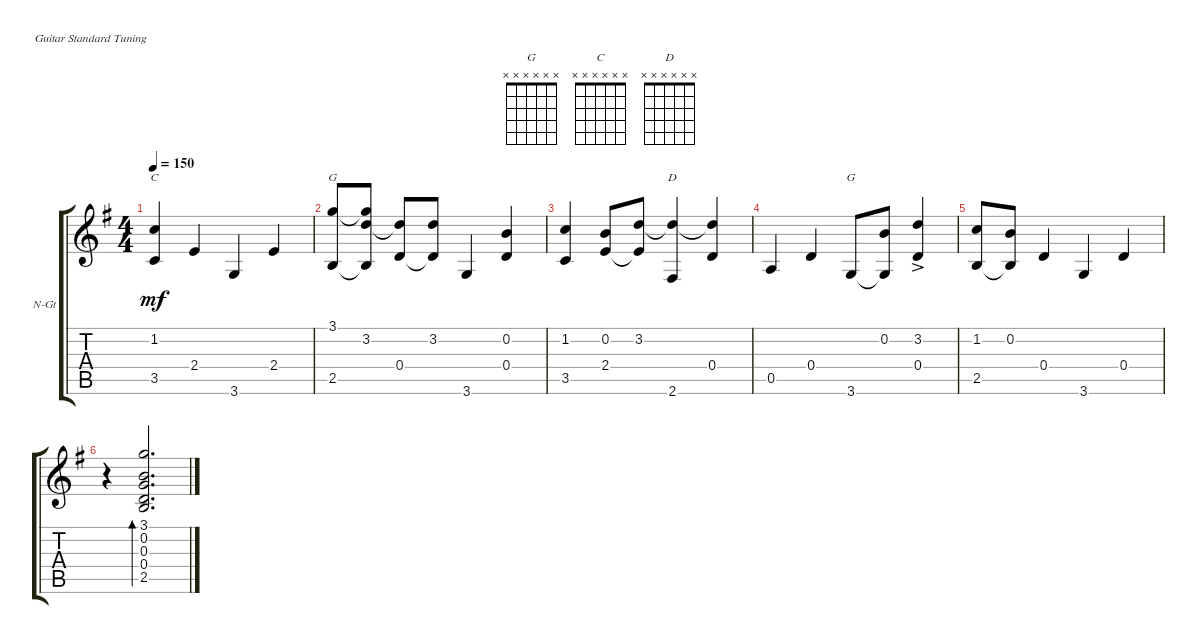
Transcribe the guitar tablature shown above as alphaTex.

\defaultSystemsLayout 4
\bracketExtendMode groupsimilarinstruments
\firstSystemTrackNameOrientation horizontal
\otherSystemsTrackNameOrientation horizontal
\track ("Nylon Guitar" "N-Gt") {instrument acousticguitarnylon}
\staff {score tabs}
\tuning (E4 B3 G3 D3 A2 E2)
\chord ("G" x x x x x x)
\chord ("C" x x x x x x)
\chord ("D" x x x x x x)
\ts (4 4)
\tempo 150
\clef g2
\ks g
(1.2 3.5).4{ch "C" dy mf} 2.4.4 3.6.4 2.4.4 |
(2.5 3.1).8{ch "G"} (3.1{t} 2.5{t} 3.2).8 (0.4 3.2{t}).8 (3.2 0.4{t}).8 3.6.4 (0.4 0.2).4 |
(1.2 3.5).4 (0.2 2.4).8 (3.2 2.4{t}).8 (3.2{t} 2.6).4{ch "D"} (0.4 3.2{t}).4 |
0.5.4 0.4.4 3.6.8{ch "G"} (0.2 3.6{t}).8 (0.4 3.2{ac}).4 |
(2.5 1.2).8 (0.2 2.5{t}).8 0.4.4 3.6.4 0.4.4 |
r.4 (2.5 0.4 0.3 0.2 3.1).2{d bd 234}
